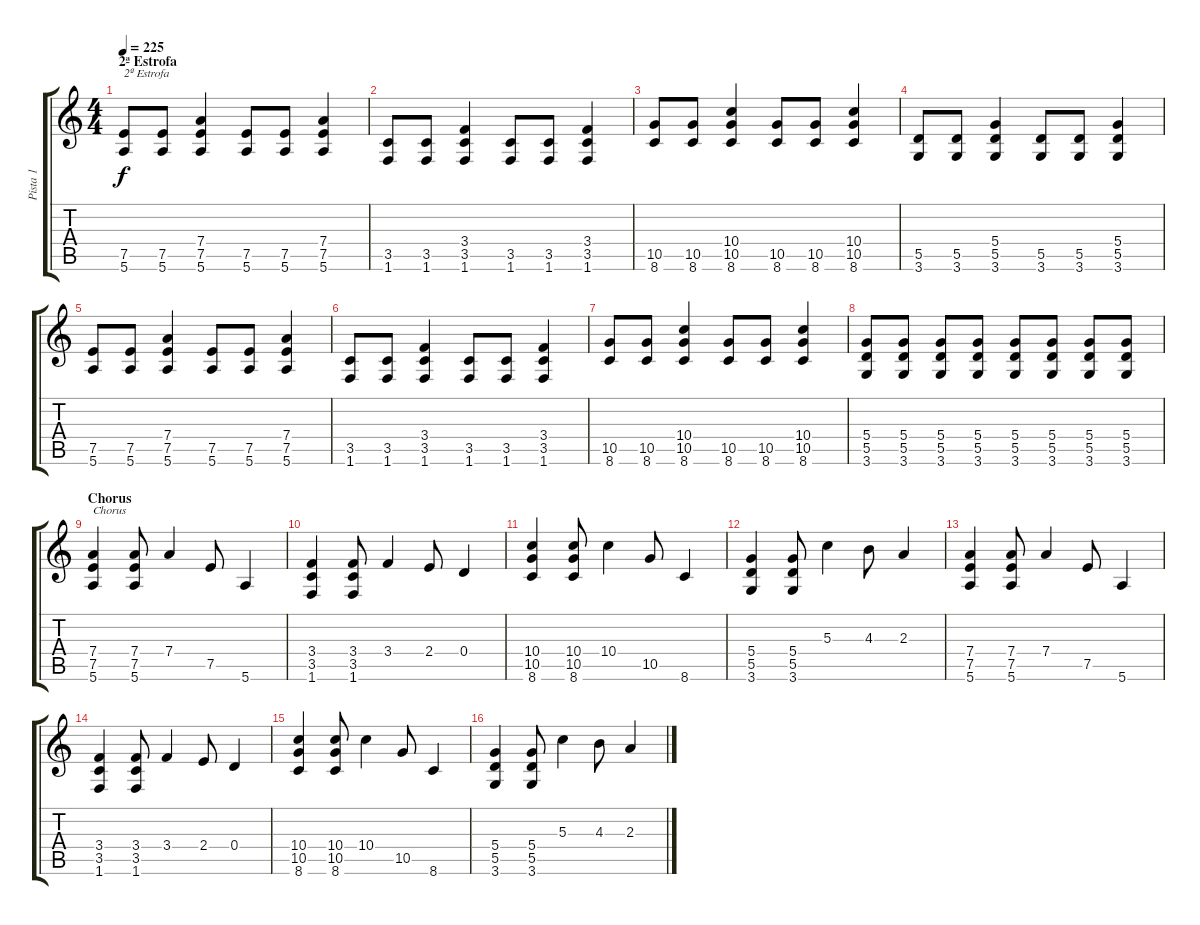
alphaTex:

\track ("Pista 1" "Pista 1") {instrument distortionguitar}
\staff {score tabs}
\tuning (E4 B3 G3 D3 A2 E2) {hide}
\ts (4 4)
\section ("" "2ª Estrofa")
\tempo 225
\clef g2
\ks c
(7.5 5.6).8{txt "2ª Estrofa" dy f} (7.5 5.6).8 (7.4 7.5 5.6).4 (7.5 5.6).8 (7.5 5.6).8 (7.4 7.5 5.6).4 |
(3.5 1.6).8 (3.5 1.6).8 (3.4 3.5 1.6).4 (3.5 1.6).8 (3.5 1.6).8 (3.4 3.5 1.6).4 |
(10.5 8.6).8 (10.5 8.6).8 (10.4 10.5 8.6).4 (10.5 8.6).8 (10.5 8.6).8 (10.4 10.5 8.6).4 |
(5.5 3.6).8 (5.5 3.6).8 (5.4 5.5 3.6).4 (5.5 3.6).8 (5.5 3.6).8 (5.4 5.5 3.6).4 |
(7.5 5.6).8 (7.5 5.6).8 (7.4 7.5 5.6).4 (7.5 5.6).8 (7.5 5.6).8 (7.4 7.5 5.6).4 |
(3.5 1.6).8 (3.5 1.6).8 (3.4 3.5 1.6).4 (3.5 1.6).8 (3.5 1.6).8 (3.4 3.5 1.6).4 |
(10.5 8.6).8 (10.5 8.6).8 (10.4 10.5 8.6).4 (10.5 8.6).8 (10.5 8.6).8 (10.4 10.5 8.6).4 |
(5.4 5.5 3.6).8 (5.4 5.5 3.6).8 (5.4 5.5 3.6).8 (5.4 5.5 3.6).8 (5.4 5.5 3.6).8 (5.4 5.5 3.6).8 (5.4 5.5 3.6).8 (5.4 5.5 3.6).8 |
\section ("" "Chorus")
(7.4 7.5 5.6).4{txt "Chorus"} (7.4 7.5 5.6).8 7.4.4 7.5.8 5.6.4 |
(3.4 3.5 1.6).4 (3.4 3.5 1.6).8 3.4.4 2.4.8 0.4.4 |
(10.4 10.5 8.6).4 (10.4 10.5 8.6).8 10.4.4 10.5.8 8.6.4 |
(5.4 5.5 3.6).4 (5.4 5.5 3.6).8 5.3.4 4.3.8 2.3.4 |
(7.4 7.5 5.6).4 (7.4 7.5 5.6).8 7.4.4 7.5.8 5.6.4 |
(3.4 3.5 1.6).4 (3.4 3.5 1.6).8 3.4.4 2.4.8 0.4.4 |
(10.4 10.5 8.6).4 (10.4 10.5 8.6).8 10.4.4 10.5.8 8.6.4 |
(5.4 5.5 3.6).4 (5.4 5.5 3.6).8 5.3.4 4.3.8 2.3.4
